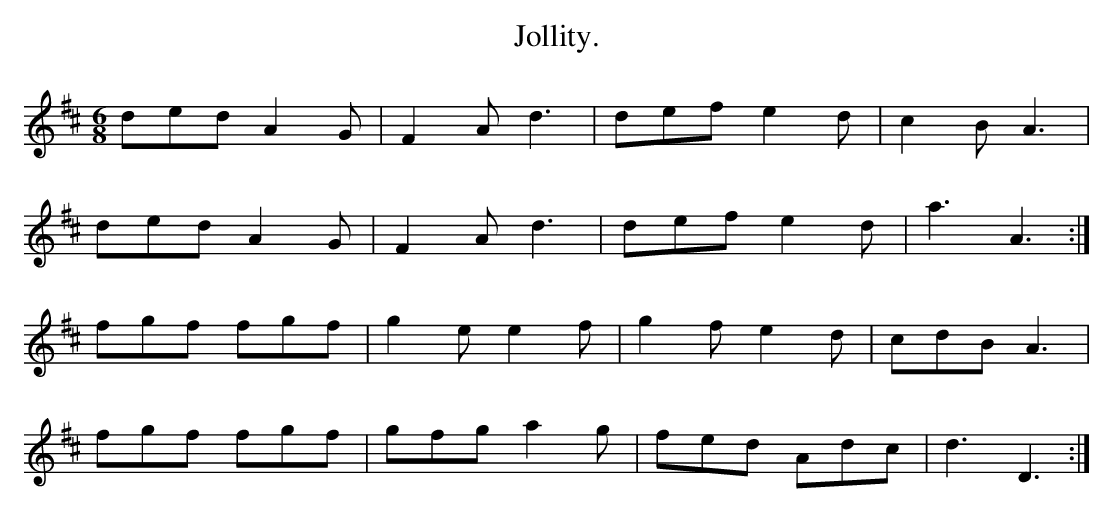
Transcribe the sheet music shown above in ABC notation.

X:1
T:Jollity.
L:1/8
M:6/8
K:D
ded A2G|F2A d3 |def e2d|c2B A3 |
ded A2G|F2A d3 |def e2d|a3  A3:|
fgf fgf|g2e e2f|g2f e2d|cdB A3 |
fgf fgf|gfg a2g|fed Adc|d3  D3:|
